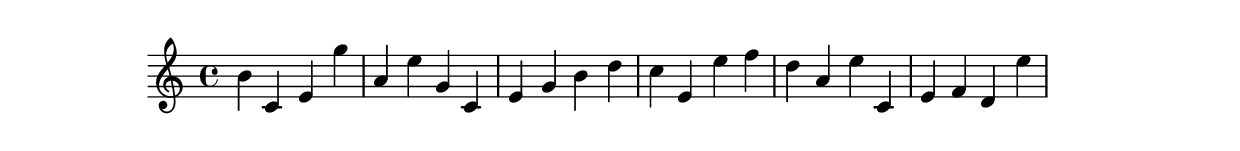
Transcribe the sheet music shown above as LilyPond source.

%% Do not edit this file; it is auto-generated from LSR http://lsr.dsi.unimi.it
%% This file is in the public domain.
\version "2.13.0"

\header {
  lsrtags = "pitches"

  texidoces = "
Este fragmento de código basado en Scheme genera
24 notas aleatorias (o tantas como se necesiten), basándose en la
hora actual (o en cualquier número pseudo-aleatorio que se
especifique en su lugar, para obtener las mismas notas aleatorias
cada vez): es decir, para obtener distintos patrones de notas,
sólo tiene que modificar este número.

"
  doctitlees = "Generación de notas aleatorias"

  texidoc = "
This Scheme-based snippet generates 24 random notes (or as many as
required), based on the current time (or any randomish number specified
instead, in order to obtain the same random notes each time): i.e., to
get different random note patterns, just change this number.

"
  doctitle = "Generating random notes"
} % begin verbatim

\score {
  { #(let ((random-state (seed->random-state (current-time))))
    (ly:export
     (make-music 'SequentialMusic 'elements
      (map (lambda x
           (let ((idx (random 12 random-state)))
            (make-music 'EventChord
             'elements (list (make-music 'NoteEvent
                              'duration (ly:make-duration 2 0 1 1)
                              'pitch (ly:make-pitch (quotient idx 7)
                                      (remainder idx 7)
                                      0))))))
       (make-list 24)))))
  }
}
